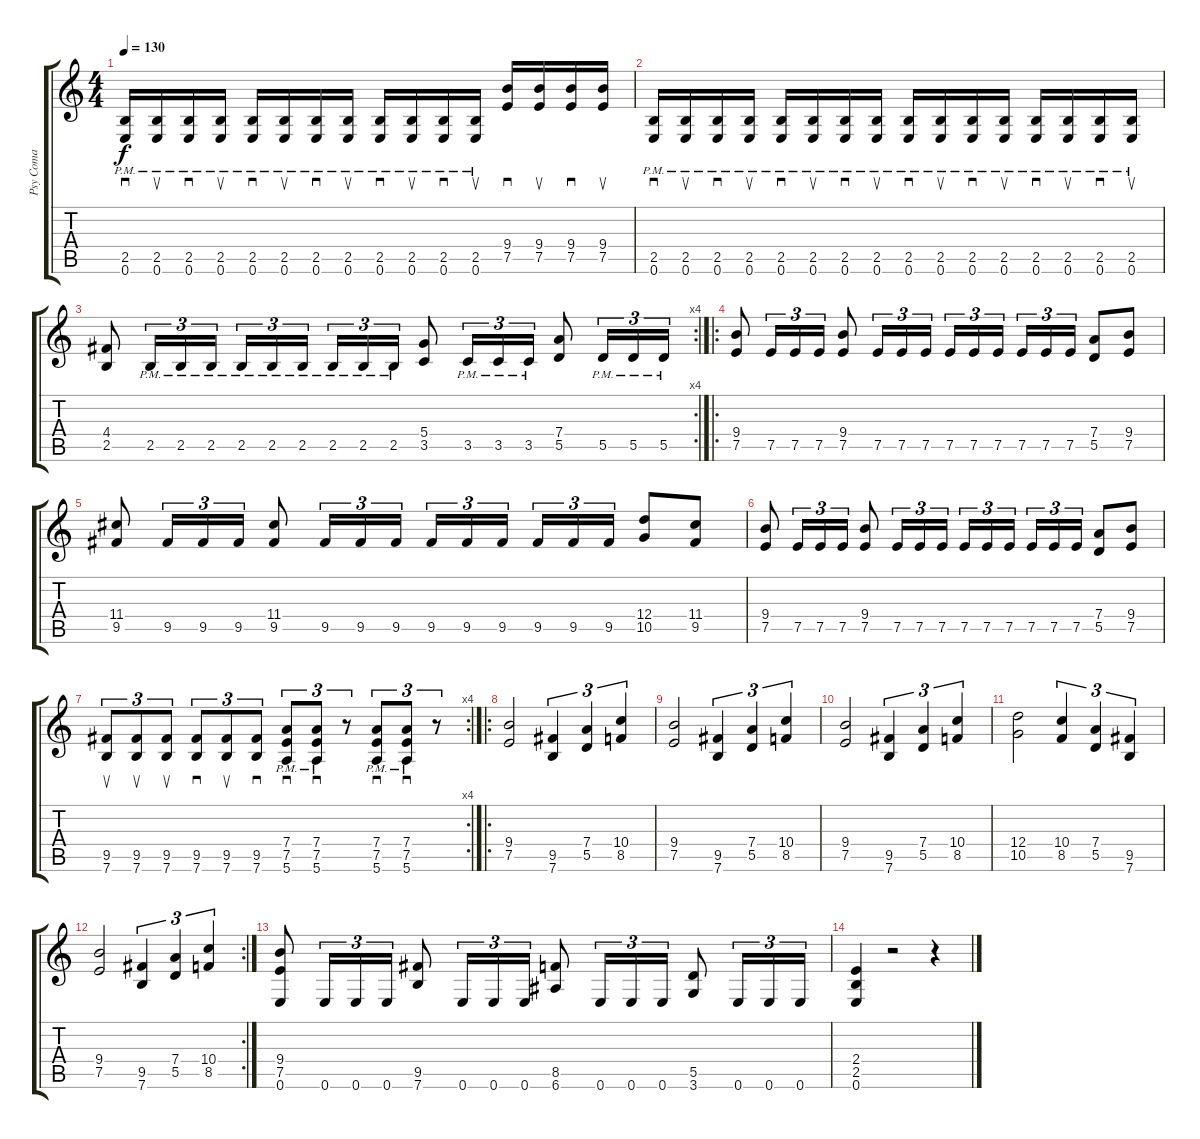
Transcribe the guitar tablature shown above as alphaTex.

\track ("Psy Coma" "Psy Coma") {instrument overdrivenguitar}
\staff {score tabs}
\tuning (E4 B3 G3 D3 A2 E2) {hide}
\ts (4 4)
\tempo 130
\clef g2
\ks c
(2.5 0.6{pm}).16{sd dy f} (2.5 0.6{pm}).16{su} (2.5 0.6{pm}).16{sd} (2.5 0.6{pm}).16{su} (2.5 0.6{pm}).16{sd} (2.5 0.6{pm}).16{su} (2.5 0.6{pm}).16{sd} (2.5 0.6{pm}).16{su} (2.5 0.6{pm}).16{sd} (2.5 0.6{pm}).16{su} (2.5 0.6{pm}).16{sd} (2.5 0.6{pm}).16{su} (9.4 7.5).16{sd} (9.4 7.5).16{su} (9.4 7.5).16{sd} (9.4 7.5).16{su} |
(2.5 0.6{pm}).16{sd} (2.5 0.6{pm}).16{su} (2.5 0.6{pm}).16{sd} (2.5 0.6{pm}).16{su} (2.5 0.6{pm}).16{sd} (2.5 0.6{pm}).16{su} (2.5 0.6{pm}).16{sd} (2.5 0.6{pm}).16{su} (2.5 0.6{pm}).16{sd} (2.5 0.6{pm}).16{su} (2.5 0.6{pm}).16{sd} (2.5 0.6{pm}).16{su} (2.5 0.6{pm}).16{sd} (2.5 0.6{pm}).16{su} (2.5 0.6{pm}).16{sd} (2.5 0.6{pm}).16{su} |
\rc 4
(4.4 2.5).8 2.5{pm}.16{tu (3 2)} 2.5{pm}.16{tu (3 2)} 2.5{pm}.16{tu (3 2)} 2.5{pm}.16{tu (3 2)} 2.5{pm}.16{tu (3 2)} 2.5{pm}.16{tu (3 2) beam splitsecondary} 2.5{pm}.16{tu (3 2)} 2.5{pm}.16{tu (3 2)} 2.5{pm}.16{tu (3 2)} (5.4 3.5).8 3.5{pm}.16{tu (3 2)} 3.5{pm}.16{tu (3 2)} 3.5{pm}.16{tu (3 2)} (7.4 5.5).8 5.5{pm}.16{tu (3 2)} 5.5{pm}.16{tu (3 2)} 5.5{pm}.16{tu (3 2)} |
\ro
(9.4 7.5).8 7.5.16{tu (3 2)} 7.5.16{tu (3 2)} 7.5.16{tu (3 2)} (9.4 7.5).8 7.5.16{tu (3 2)} 7.5.16{tu (3 2)} 7.5.16{tu (3 2)} 7.5.16{tu (3 2)} 7.5.16{tu (3 2)} 7.5.16{tu (3 2) beam splitsecondary} 7.5.16{tu (3 2)} 7.5.16{tu (3 2)} 7.5.16{tu (3 2)} (7.4 5.5).8 (9.4 7.5).8 |
(11.4 9.5).8 9.5.16{tu (3 2)} 9.5.16{tu (3 2)} 9.5.16{tu (3 2)} (11.4 9.5).8 9.5.16{tu (3 2)} 9.5.16{tu (3 2)} 9.5.16{tu (3 2)} 9.5.16{tu (3 2)} 9.5.16{tu (3 2)} 9.5.16{tu (3 2) beam splitsecondary} 9.5.16{tu (3 2)} 9.5.16{tu (3 2)} 9.5.16{tu (3 2)} (12.4 10.5).8 (11.4 9.5).8 |
(9.4 7.5).8 7.5.16{tu (3 2)} 7.5.16{tu (3 2)} 7.5.16{tu (3 2)} (9.4 7.5).8 7.5.16{tu (3 2)} 7.5.16{tu (3 2)} 7.5.16{tu (3 2)} 7.5.16{tu (3 2)} 7.5.16{tu (3 2)} 7.5.16{tu (3 2) beam splitsecondary} 7.5.16{tu (3 2)} 7.5.16{tu (3 2)} 7.5.16{tu (3 2)} (7.4 5.5).8 (9.4 7.5).8 |
\rc 4
(9.5 7.6).8{su tu (3 2)} (9.5 7.6).8{su tu (3 2)} (9.5 7.6).8{su tu (3 2)} (9.5 7.6).8{sd tu (3 2)} (9.5 7.6).8{su tu (3 2)} (9.5 7.6).8{sd tu (3 2)} (7.4 7.5 5.6{pm}).8{sd tu (3 2)} (7.4 7.5 5.6{pm}).8{sd tu (3 2)} r.8{tu (3 2)} (7.4 7.5 5.6{pm}).8{sd tu (3 2)} (7.4 7.5 5.6{pm}).8{sd tu (3 2)} r.8{tu (3 2)} |
\ro
(9.4 7.5).2 (9.5 7.6).4{tu (3 2)} (7.4 5.5).4{tu (3 2)} (10.4 8.5).4{tu (3 2)} |
(9.4 7.5).2 (9.5 7.6).4{tu (3 2)} (7.4 5.5).4{tu (3 2)} (10.4 8.5).4{tu (3 2)} |
(9.4 7.5).2 (9.5 7.6).4{tu (3 2)} (7.4 5.5).4{tu (3 2)} (10.4 8.5).4{tu (3 2)} |
(12.4 10.5).2 (10.4 8.5).4{tu (3 2)} (7.4 5.5).4{tu (3 2)} (9.5 7.6).4{tu (3 2)} |
\rc 2
(9.4 7.5).2 (9.5 7.6).4{tu (3 2)} (7.4 5.5).4{tu (3 2)} (10.4 8.5).4{tu (3 2)} |
(9.4 7.5 0.6).8 0.6.16{tu (3 2)} 0.6.16{tu (3 2)} 0.6.16{tu (3 2)} (9.5 7.6).8 0.6.16{tu (3 2)} 0.6.16{tu (3 2)} 0.6.16{tu (3 2)} (8.5 6.6).8 0.6.16{tu (3 2)} 0.6.16{tu (3 2)} 0.6.16{tu (3 2)} (5.5 3.6).8 0.6.16{tu (3 2)} 0.6.16{tu (3 2)} 0.6.16{tu (3 2)} |
(2.4 2.5 0.6).4 r.2 r.4
